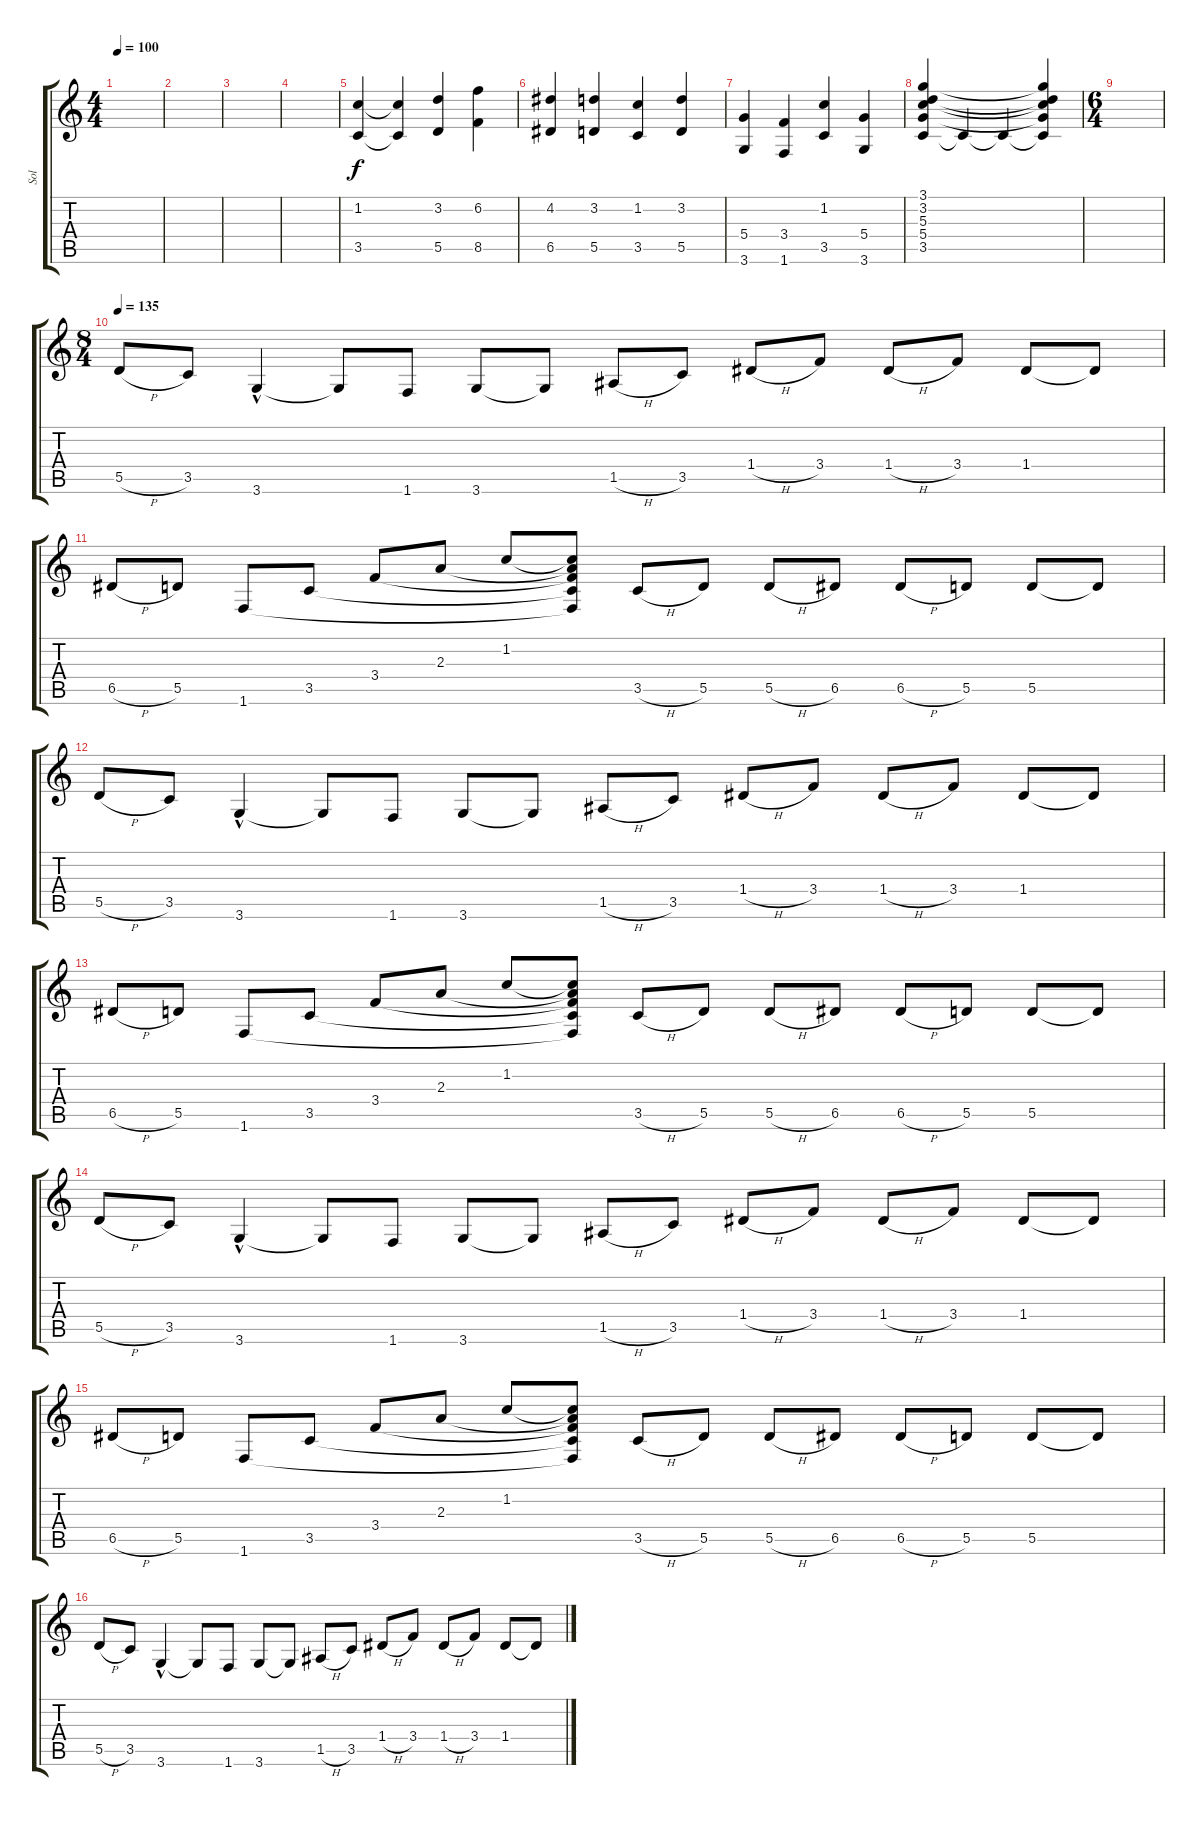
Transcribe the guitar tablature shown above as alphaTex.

\track ("Sol" "Sol") {instrument acousticguitarsteel}
\staff {score tabs}
\tuning (E4 B3 G3 D3 A2 E2) {hide}
\ts (4 4)
\tempo 100
\clef g2
\ks c
|
|
|
|
(1.2 3.5).4 (1.2{t} 3.5{t}).4 (3.2 5.5).4 (6.2 8.5).4 |
(4.2 6.5).4 (3.2 5.5).4 (1.2 3.5).4 (3.2 5.5).4 |
(5.4 3.6).4 (3.4 1.6).4 (1.2 3.5).4 (5.4 3.6).4 |
(3.1 3.2 5.3 5.4 3.5).4 3.5{t}.4 3.5{t}.4 (3.1{t} 3.2{t} 5.3{t} 5.4{t} 3.5{t}).4 |
\ts (6 4)
|
\ts (8 4)
\tempo 135
5.5{h}.8{volume 12} 3.5.8 3.6{hac}.4 3.6{t}.8 1.6.8 3.6.8 3.6{t}.8 1.5{h}.8 3.5.8 1.4{h}.8 3.4.8 1.4{h}.8 3.4.8 1.4.8 1.4{t}.8 |
6.5{h}.8 5.5.8 1.6.8 3.5.8 3.4.8 2.3.8 1.2.8 (1.2{t} 2.3{t} 3.4{t} 3.5{t} 1.6{t}).8 3.5{h}.8 5.5.8 5.5{h}.8 6.5.8 6.5{h}.8 5.5.8 5.5.8 5.5{t}.8 |
5.5{h}.8 3.5.8 3.6{hac}.4 3.6{t}.8 1.6.8 3.6.8 3.6{t}.8 1.5{h}.8 3.5.8 1.4{h}.8 3.4.8 1.4{h}.8 3.4.8 1.4.8 1.4{t}.8 |
6.5{h}.8 5.5.8 1.6.8 3.5.8 3.4.8 2.3.8 1.2.8 (1.2{t} 2.3{t} 3.4{t} 3.5{t} 1.6{t}).8 3.5{h}.8 5.5.8 5.5{h}.8 6.5.8 6.5{h}.8 5.5.8 5.5.8 5.5{t}.8 |
5.5{h}.8 3.5.8 3.6{hac}.4 3.6{t}.8 1.6.8 3.6.8 3.6{t}.8 1.5{h}.8 3.5.8 1.4{h}.8 3.4.8 1.4{h}.8 3.4.8 1.4.8 1.4{t}.8 |
6.5{h}.8 5.5.8 1.6.8 3.5.8 3.4.8 2.3.8 1.2.8 (1.2{t} 2.3{t} 3.4{t} 3.5{t} 1.6{t}).8 3.5{h}.8 5.5.8 5.5{h}.8 6.5.8 6.5{h}.8 5.5.8 5.5.8 5.5{t}.8 |
5.5{h}.8 3.5.8 3.6{hac}.4 3.6{t}.8 1.6.8 3.6.8 3.6{t}.8 1.5{h}.8 3.5.8 1.4{h}.8 3.4.8 1.4{h}.8 3.4.8 1.4.8 1.4{t}.8
